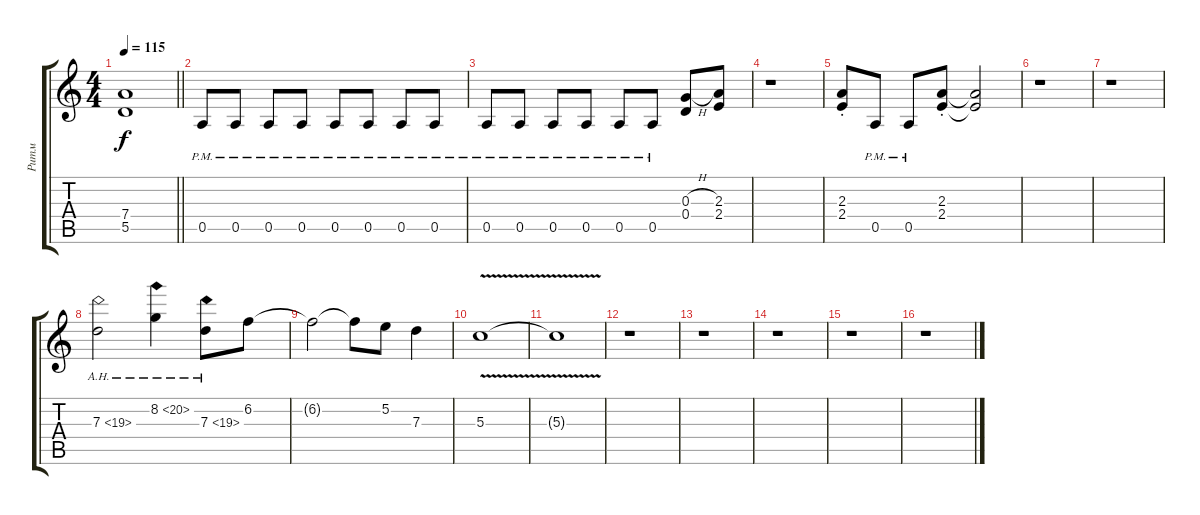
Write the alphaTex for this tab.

\track ("Ритм" "Ритм") {instrument distortionguitar}
\staff {score tabs}
\tuning (E4 B3 G3 D3 A2 E2) {hide}
\ts (4 4)
\tempo 115
\clef g2
\barLineRight lightlight
\ks c
(7.4{t} 5.5{t}).1{dy f} |
0.5{pm}.8 0.5{pm}.8 0.5{pm}.8 0.5{pm}.8 0.5{pm}.8 0.5{pm}.8 0.5{pm}.8 0.5{pm}.8 |
0.5{pm}.8 0.5{pm}.8 0.5{pm}.8 0.5{pm}.8 0.5{pm}.8 0.5{pm}.8 (0.3{h} 0.4).8 (2.3 2.4).8 |
r.1{volume 8 instrument distortionguitar} |
(2.3{st} 2.4{st}).8 0.5{pm}.8 0.5{pm}.8 (2.3{st} 2.4{st}).8 (2.3{t} 2.4{t}).2 |
r.1 |
r.1 |
7.3{ah 12}.2{volume 7} 8.2{ah 12}.4 7.3{ah 12}.8 6.2.8 |
6.2{t}.2 6.2{t}.8 5.2.8 7.3.4 |
5.3{v}.1 |
5.3{t}.1 |
r.1 |
r.1 |
r.1 |
r.1 |
r.1
